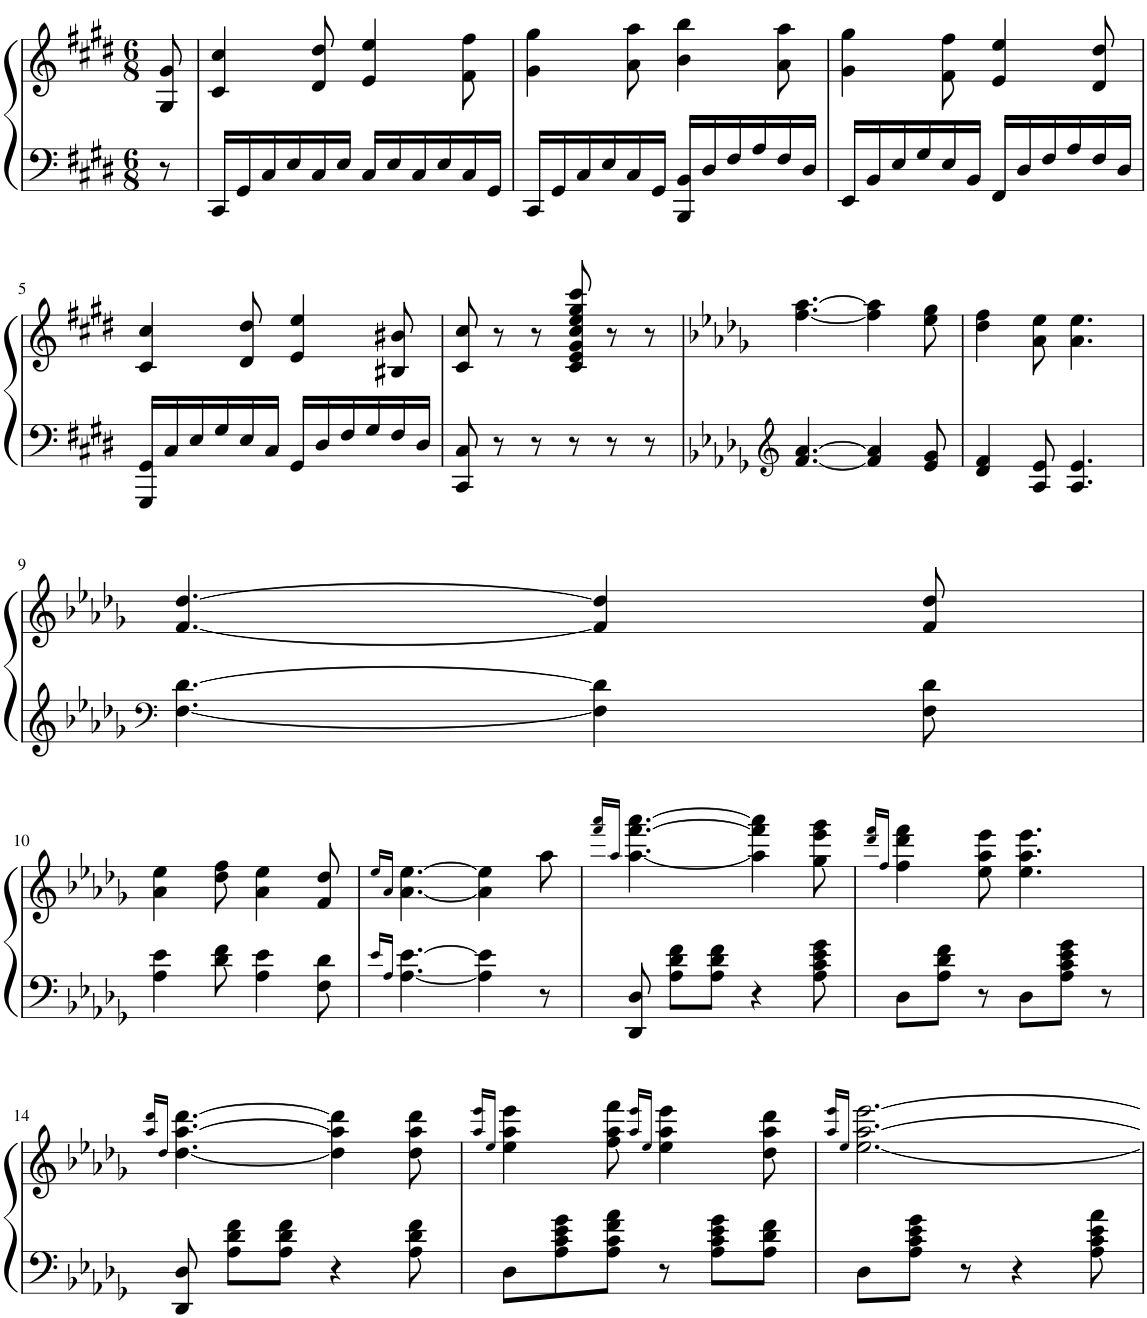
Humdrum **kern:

**kern	**kern
*part1	*part1
*staff2	*staff1
*I"Piano	*
*I'Pno.	*
*clefF4	*clefG2
*k[f#c#g#d#]	*k[f#c#g#d#]
*M6/8	*M6/8
=1	=1
8r	8G#/ 8g#/
=2	=2
16CC#/LL	4c#/ 4cc#/
16GG#/	.
16C#/	.
16E/	.
16C#/	8d#/ 8dd#/
16E/JJ	.
16C#/LL	4e/ 4ee/
16E/	.
16C#/	.
16E/	.
16C#/	8f#\ 8ff#\
16GG#/JJ	.
=3	=3
16CC#/LL	4g#\ 4gg#\
16GG#/	.
16C#/	.
16E/	.
16C#/	8a\ 8aa\
16GG#/JJ	.
16BBB/ 16BB/LL	4b\ 4bb\
16D#/	.
16F#/	.
16A/	.
16F#/	8a\ 8aa\
16D#/JJ	.
=4	=4
16EE/LL	4g#\ 4gg#\
16BB/	.
16E/	.
16G#/	.
16E/	8f#\ 8ff#\
16BB/JJ	.
16FF#/LL	4e/ 4ee/
16D#/	.
16F#/	.
16A/	.
16F#/	8d#/ 8dd#/
16D#/JJ	.
!!LO:LB:g=z
=5	=5
16GGG#/ 16GG#/LL	4c#/ 4cc#/
16C#/	.
16E/	.
16G#/	.
16E/	8d#/ 8dd#/
16C#/JJ	.
16GG#/LL	4e/ 4ee/
16D#/	.
16F#/	.
16G#/	.
16F#/	8B#X/ 8b#X/
16D#/JJ	.
=6	=6
8CC#/ 8C#/	8c#/ 8cc#/
8r	8r
8r	8r
8r	8c#/ 8e/ 8g#/ 8cc#/ 8ee/ 8gg#/ 8ccc#/
8r	8r
8r	8r
=7	=7
*clefG2	*
*k[b-e-a-d-g-]	*k[b-e-a-d-g-]
[4.f/ [4.a-/	[4.ff\ [4.aa-\
4f/] 4a-/]	4ff\] 4aa-\]
8e-/ 8g-/	8ee-\ 8gg-\
=8	=8
4d-/ 4f/	4dd-\ 4ff\
8A-/ 8e-/	8a-\ 8ee-\
4.A-/ 4.e-/	4.a-\ 4.ee-\
!!LO:LB:g=z
=9	=9
*clefF4	*
[4.F\ [4.d-\	[4.f/ [4.dd-/
4F\] 4d-\]	4f/] 4dd-/]
8F\ 8d-\	8f/ 8dd-/
!!LO:LB:g=z
=10	=10
4A-\ 4e-\	4a-\ 4ee-\
8d-\ 8f\	8dd-\ 8ff\
4A-\ 4e-\	4a-\ 4ee-\
8F\ 8d-\	8f/ 8dd-/
=11	=11
16qe-/LL	16qee-/LL
16qA-/JJ	16qa-/JJ
[4.A-\ [4.e-\	[4.a-\ [4.ee-\
4A-\] 4e-\]	4a-\] 4ee-\]
8r	8aa-\
=12	=12
.	16qfff/ 16qaaa-/LL
.	16qaa-/JJ
8DD-/ 8D-/	[4.aa-\ [4.fff\ [4.aaa-\
8A-\ 8d-\ 8f\L	.
8A-\ 8d-\ 8f\J	.
4r	4aa-\] 4fff\] 4aaa-\]
8A-\ 8c\ 8e-\ 8g-\	8gg-\ 8eee-\ 8ggg-\
=13	=13
.	16qddd-/ 16qfff/LL
.	16qff/JJ
8D-\L	4ff\ 4ddd-\ 4fff\
8A-\ 8d-\ 8f\J	.
8r	8ee-\ 8aa-\ 8eee-\
8D-\L	4.ee-\ 4.aa-\ 4.eee-\
8A-\ 8c\ 8e-\ 8g-\J	.
8r	.
!!LO:LB:g=z
=14	=14
.	16qaa-/ 16qddd-/LL
.	16qdd-/JJ
8DD-/ 8D-/	[4.dd-\ [4.aa-\ [4.ddd-\
8A-\ 8d-\ 8f\L	.
8A-\ 8d-\ 8f\J	.
4r	4dd-\] 4aa-\] 4ddd-\]
8A-\ 8d-\ 8f\	8dd-\ 8aa-\ 8ddd-\
=15	=15
.	16qaa-/ 16qeee-/LL
.	16qee-/JJ
8D-\L	4ee-\ 4aa-\ 4eee-\
8A-\ 8c\ 8e-\ 8g-\	.
8A-\ 8c\ 8f\ 8a-\J	8ff\ 8aa-\ 8fff\
.	16qaa-/ 16qeee-/LL
.	16qee-/JJ
8r	4ee-\ 4aa-\ 4eee-\
8A-\ 8c\ 8e-\ 8g-\L	.
8A-\ 8d-\ 8f\J	8dd-\ 8aa-\ 8ddd-\
=16	=16
.	16qaa-/ 16qeee-/LL
.	16qee-/JJ
8D-\L	[2.ee-\ [2.aa-\ [2.eee-\
8A-\ 8c\ 8e-\ 8g-\J	.
8r	.
4r	.
8A-\ 8c\ 8e-\ 8a-\	.
=	=
*-	*-
